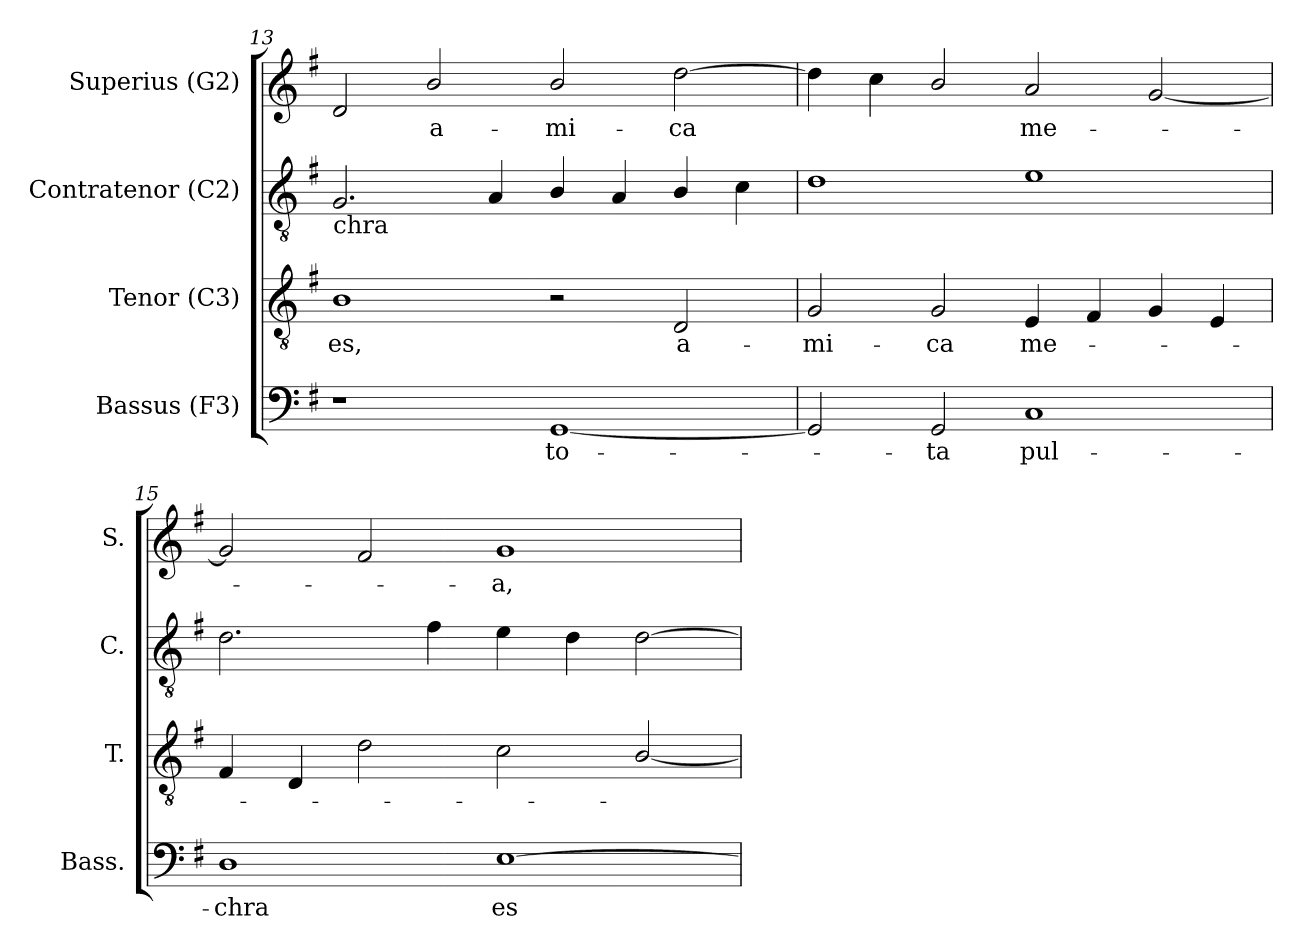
**kern	**text	**kern	**text	**kern	**kern	**text
*part4	*part4	*part3	*part3	*part2	*part1	*part1
*staff4	*staff4	*staff3	*staff3	*staff2	*staff1	*staff1
*I"Bassus (F3)	*	*I"Tenor (C3)	*	*I"Contratenor (C2)	*I"Superius (G2)	*
*I'Bass.	*	*I'T.	*	*I'C.	*I'S.	*
!!LO:LB:g=z
*clefF4	*	*clefGv2	*	*clefGv2	*clefG2	*
*k[f#]	*	*k[f#]	*	*k[f#]	*k[f#]	*
*G:	*	*G:	*	*G:	*G:	*
=13	=13	=13	=13	=13	=13	=13
!	!	!	!	!LO:TX:b:t=chra	!	!
!	!	!	!LO:LY:b:cj	!	!	!
1r	.	1B	es,	2.G/	2d/	.
!	!	!	!	!	!	!LO:LY:b:cj
.	.	.	.	.	2b/	a-
.	.	.	.	4A/	.	.
!	!LO:LY:b:cj	!	!	!	!	!LO:LY:b:cj
[<1GG	to-	2r	.	4B/	2b/	-mi-
.	.	.	.	4A/	.	.
!	!	!	!LO:LY:b:cj	!	!	!LO:LY:b:cj
.	.	2D/	a-	4B/	[>2dd\	-ca
.	.	.	.	4c\	.	.
=14	=14	=14	=14	=14	=14	=14
!	!	!	!LO:LY:b:cj	!	!	!
2GG/]	.	2G/	-mi-	1d	4dd\]	.
.	.	.	.	.	4cc\	.
!	!LO:LY:b:cj	!	!LO:LY:b:cj	!	!	!
2GG/	-ta	2G/	-ca	.	2b/	.
!	!LO:LY:b:cj	!	!LO:LY:b	!	!	!LO:LY:b:cj
1C	pul-	4E/	me-	1e	2a/	me-
.	.	4F#/	.	.	.	.
.	.	4G/	.	.	[<2g/	.
.	.	4E/	.	.	.	.
=15	=15	=15	=15	=15	=15	=15
!	!LO:LY:b:cj	!	!	!	!	!
1D	-chra	4F#/	.	2.d\	2g/]	.
.	.	4D/	.	.	.	.
.	.	2d\	.	.	2f#/	.
.	.	.	.	4f#\	.	.
!	!LO:LY:b:cj	!	!	!	!	!LO:LY:b:cj
[>1E	es	2c\	.	4e\	1g	-a,
.	.	.	.	4d\	.	.
.	.	[<2B/	.	[>2d\	.	.
=	=	=	=	=	=	=
*-	*-	*-	*-	*-	*-	*-
